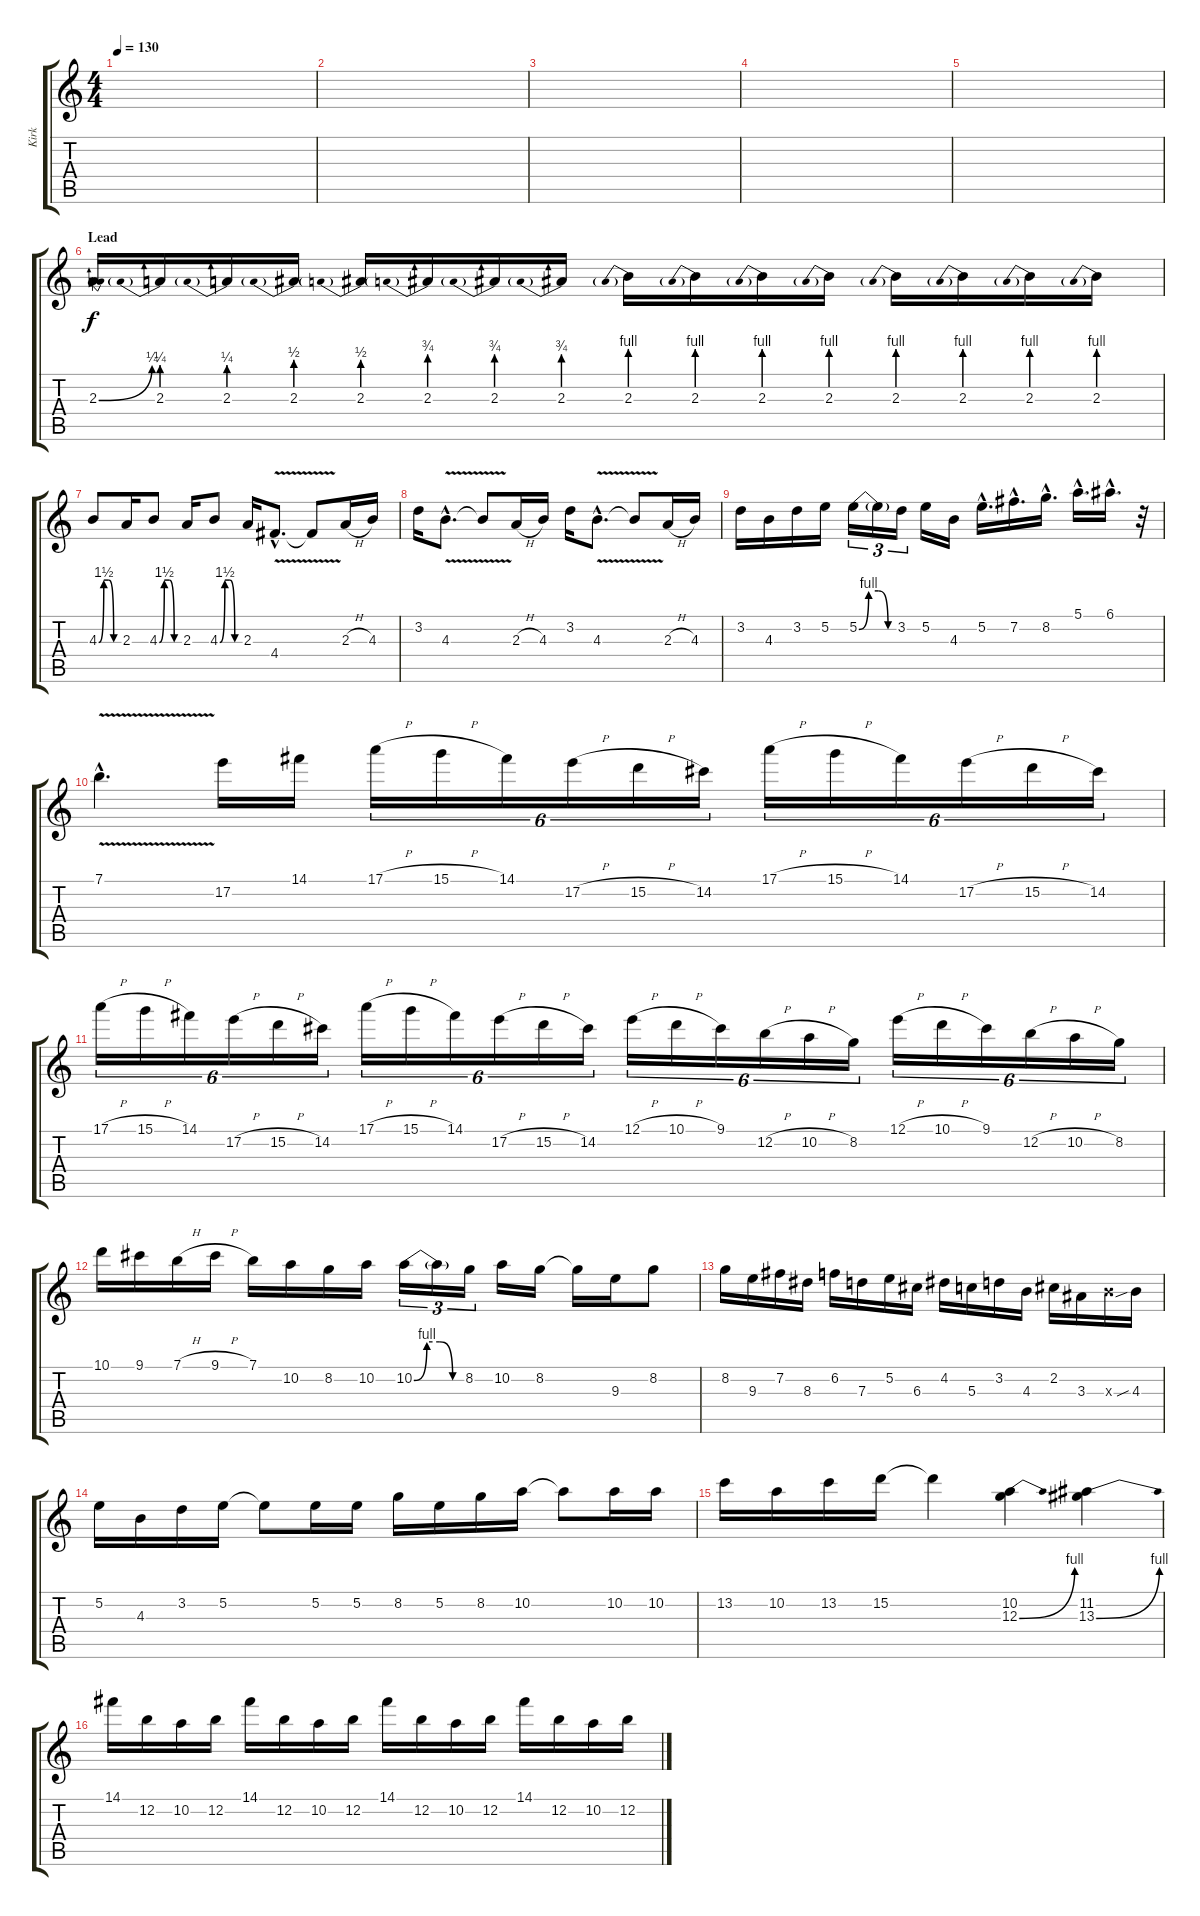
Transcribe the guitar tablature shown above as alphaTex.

\track ("Kirk" "Kirk") {instrument distortionguitar}
\staff {score tabs}
\tuning (E4 B3 G3 D3 A2 E2) {hide}
\ts (4 4)
\tempo 130
\clef g2
\ks c
|
|
|
|
|
\section ("" "Lead")
2.3{be (bend 0 0 60 1)}.16 2.3{be (prebend 0 1 60 1)}.16 2.3{be (prebend 0 1 60 1)}.16 2.3{be (prebend 0 2 60 2)}.16 2.3{be (prebend 0 2 60 2)}.16 2.3{be (prebend 0 3 60 3)}.16 2.3{be (prebend 0 3 60 3)}.16 2.3{be (prebend 0 3 60 3)}.16 2.3{be (prebend 0 4 60 4)}.16 2.3{be (prebend 0 4 60 4)}.16 2.3{be (prebend 0 4 60 4)}.16 2.3{be (prebend 0 4 60 4)}.16 2.3{be (prebend 0 4 60 4)}.16 2.3{be (prebend 0 4 60 4)}.16 2.3{be (prebend 0 4 60 4)}.16 2.3{be (prebend 0 4 60 4)}.16 |
4.3{be (custom 0 0 15 6 30 6 45 0 60 0)}.8 2.3.16 4.3{be (custom 0 0 15 6 30 6 45 0 60 0)}.8 2.3.16 4.3{be (custom 0 0 15 6 30 6 45 0 60 0)}.8 2.3.16 4.4{v hac}.8{d} 4.4{t}.8 2.3{h}.16 4.3.16 |
3.2.16 4.3{v hac}.8{d} 4.3{t}.8 2.3{h}.16 4.3.16 3.2.16 4.3{v hac}.8{d} 4.3{t}.8 2.3{h}.16 4.3.16 |
3.2.16 4.3.16 3.2.16 5.2.16 5.2{be (custom 0 0 15 4 30 4 45 0 60 0)}.16{tu (3 2)} 5.2{t}.16{tu (3 2)} 3.2.16{tu (3 2)} 5.2.16 4.3.16 5.2{hac}.16{d} 7.2{hac}.16{d} 8.2{hac}.16{d} 5.1{hac}.16{d} 6.1{hac}.16{d} r.32 |
7.1{v hac}.4{d} 17.2.16 14.1.16 17.1{h}.16{tu (6 4)} 15.1{h}.16{tu (6 4)} 14.1.16{tu (6 4)} 17.2{h}.16{tu (6 4)} 15.2{h}.16{tu (6 4)} 14.2.16{tu (6 4)} 17.1{h}.16{tu (6 4)} 15.1{h}.16{tu (6 4)} 14.1.16{tu (6 4)} 17.2{h}.16{tu (6 4)} 15.2{h}.16{tu (6 4)} 14.2.16{tu (6 4)} |
17.1{h}.16{tu (6 4)} 15.1{h}.16{tu (6 4)} 14.1.16{tu (6 4)} 17.2{h}.16{tu (6 4)} 15.2{h}.16{tu (6 4)} 14.2.16{tu (6 4)} 17.1{h}.16{tu (6 4)} 15.1{h}.16{tu (6 4)} 14.1.16{tu (6 4)} 17.2{h}.16{tu (6 4)} 15.2{h}.16{tu (6 4)} 14.2.16{tu (6 4)} 12.1{h}.16{tu (6 4)} 10.1{h}.16{tu (6 4)} 9.1.16{tu (6 4)} 12.2{h}.16{tu (6 4)} 10.2{h}.16{tu (6 4)} 8.2.16{tu (6 4)} 12.1{h}.16{tu (6 4)} 10.1{h}.16{tu (6 4)} 9.1.16{tu (6 4)} 12.2{h}.16{tu (6 4)} 10.2{h}.16{tu (6 4)} 8.2.16{tu (6 4)} |
10.1.16 9.1.16 7.1{h}.16 9.1{h}.16 7.1.16 10.2.16 8.2.16 10.2.16 10.2{be (custom 0 0 15 4 30 4 45 0 60 0)}.16{tu (3 2)} 10.2{t}.16{tu (3 2)} 8.2.16{tu (3 2)} 10.2.16 8.2.16 8.2{t}.16 9.3.16 8.2.8 |
8.2.16 9.3.16 7.2.16 8.3.16 6.2.16 7.3.16 5.2.16 6.3.16 4.2.16 5.3.16 3.2.16 4.3.16 2.2.16 3.3.16 4.3{x}.16 4.3{sib}.16 |
5.2.16 4.3.16 3.2.16 5.2.16 5.2{t}.8 5.2.16 5.2.16 8.2.16 5.2.16 8.2.16 10.2.16 10.2{t}.8 10.2.16 10.2.16 |
13.2.16 10.2.16 13.2.16 15.2.16 15.2{t}.4 (10.2 12.3{be (bend 0 0 60 4)}).4 (11.2 13.3{be (bend 0 0 60 4)}).4 |
14.1.16 12.2.16 10.2.16 12.2.16 14.1.16 12.2.16 10.2.16 12.2.16 14.1.16 12.2.16 10.2.16 12.2.16 14.1.16 12.2.16 10.2.16 12.2.16
